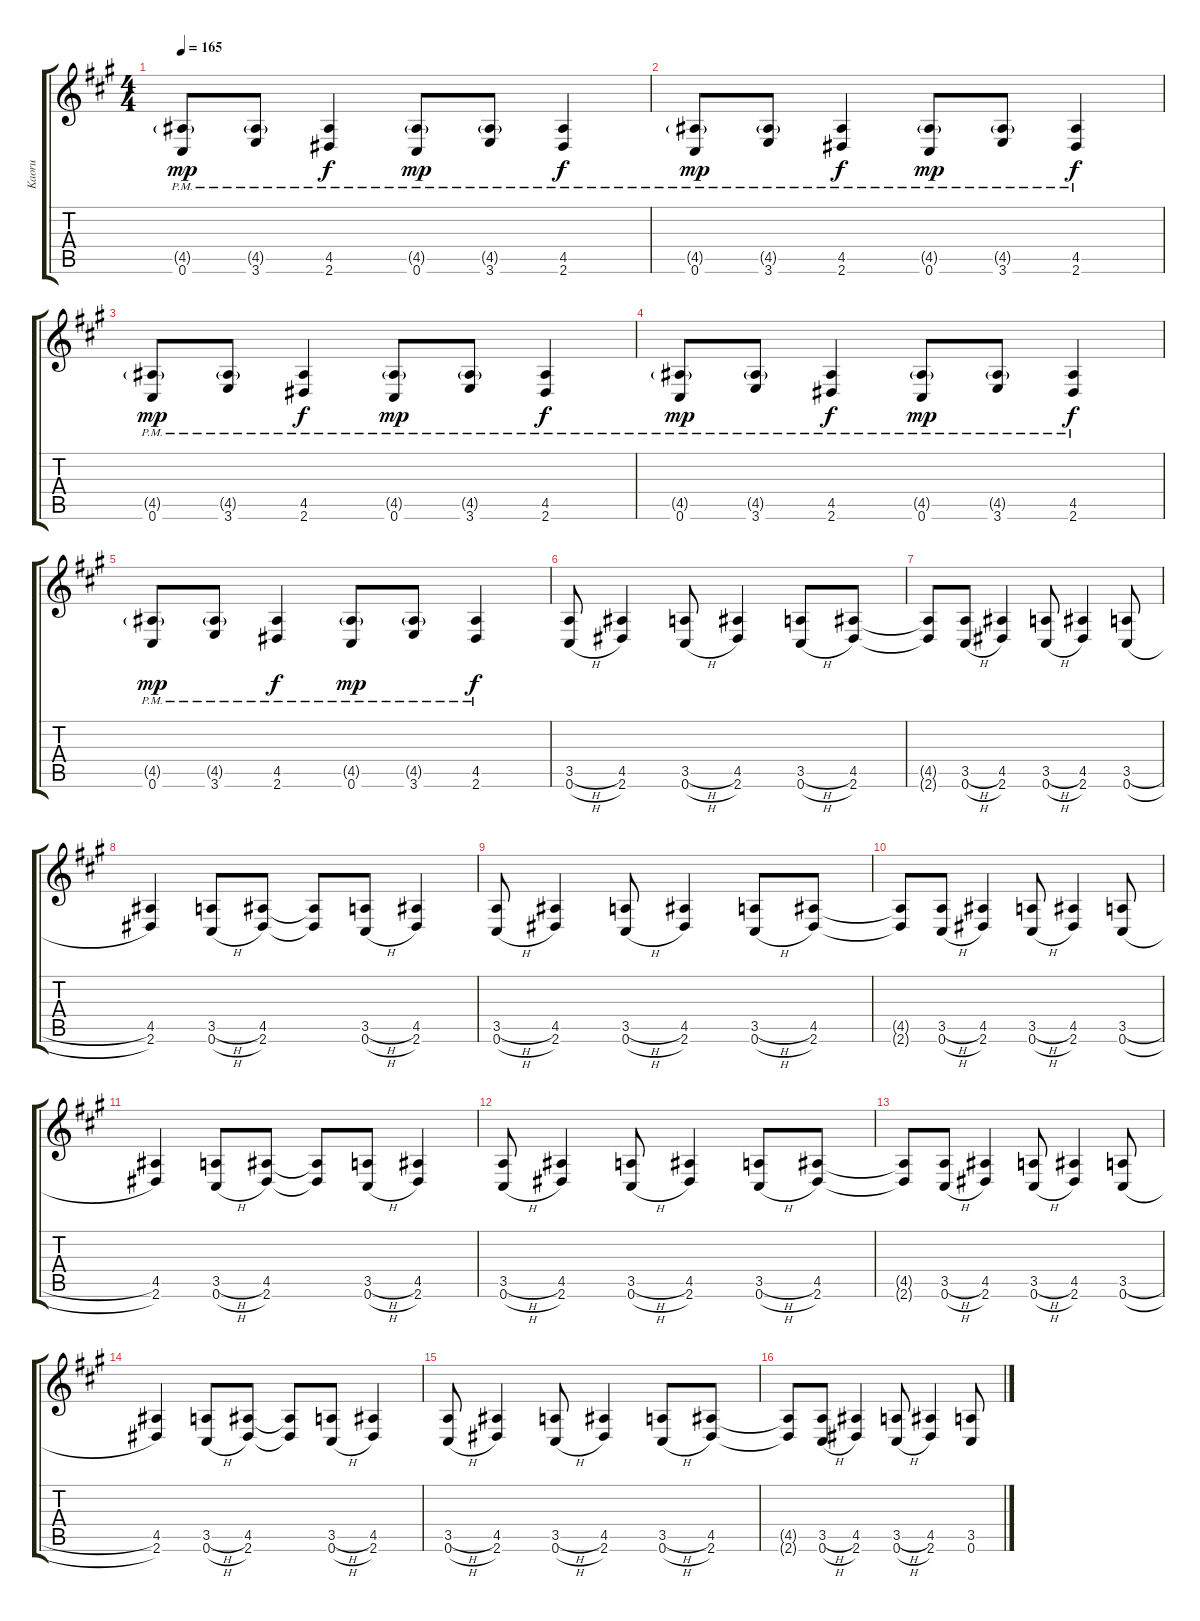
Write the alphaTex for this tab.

\track ("Kaoru" "Kaoru") {instrument overdrivenguitar}
\staff {score tabs}
\tuning (Db4 Ab3 E3 B2 Gb2 Db2) {hide}
\ts (4 4)
\tempo 165
\clef g2
\ks a
(4.5{g pm} 0.6{pm}).8{dy mp} (4.5{g pm} 3.6{pm}).8 (4.5{pm} 2.6{pm}).4{dy f} (4.5{g pm} 0.6{pm}).8{dy mp} (4.5{g pm} 3.6{pm}).8 (4.5{pm} 2.6{pm}).4{dy f} |
(4.5{g pm} 0.6{pm}).8{dy mp} (4.5{g pm} 3.6{pm}).8 (4.5{pm} 2.6{pm}).4{dy f} (4.5{g pm} 0.6{pm}).8{dy mp} (4.5{g pm} 3.6{pm}).8 (4.5{pm} 2.6{pm}).4{dy f} |
(4.5{g pm} 0.6{pm}).8{dy mp} (4.5{g pm} 3.6{pm}).8 (4.5{pm} 2.6{pm}).4{dy f} (4.5{g pm} 0.6{pm}).8{dy mp} (4.5{g pm} 3.6{pm}).8 (4.5{pm} 2.6{pm}).4{dy f} |
(4.5{g pm} 0.6{pm}).8{dy mp} (4.5{g pm} 3.6{pm}).8 (4.5{pm} 2.6{pm}).4{dy f} (4.5{g pm} 0.6{pm}).8{dy mp} (4.5{g pm} 3.6{pm}).8 (4.5{pm} 2.6{pm}).4{dy f} |
(4.5{g pm} 0.6{pm}).8{dy mp} (4.5{g pm} 3.6{pm}).8 (4.5{pm} 2.6{pm}).4{dy f} (4.5{g pm} 0.6{pm}).8{dy mp} (4.5{g pm} 3.6{pm}).8 (4.5{pm} 2.6{pm}).4{dy f} |
(3.5{h} 0.6{h}).8 (4.5 2.6).4 (3.5{h} 0.6{h}).8 (4.5 2.6).4 (3.5{h} 0.6{h}).8 (4.5 2.6).8 |
(4.5{t} 2.6{t}).8 (3.5{h} 0.6{h}).8 (4.5 2.6).4 (3.5{h} 0.6{h}).8 (4.5 2.6).4 (3.5{h} 0.6{h}).8 |
(4.5 2.6).4 (3.5{h} 0.6{h}).8 (4.5 2.6).8 (4.5{t} 2.6{t}).8 (3.5{h} 0.6{h}).8 (4.5 2.6).4 |
(3.5{h} 0.6{h}).8 (4.5 2.6).4 (3.5{h} 0.6{h}).8 (4.5 2.6).4 (3.5{h} 0.6{h}).8 (4.5 2.6).8 |
(4.5{t} 2.6{t}).8 (3.5{h} 0.6{h}).8 (4.5 2.6).4 (3.5{h} 0.6{h}).8 (4.5 2.6).4 (3.5{h} 0.6{h}).8 |
(4.5 2.6).4 (3.5{h} 0.6{h}).8 (4.5 2.6).8 (4.5{t} 2.6{t}).8 (3.5{h} 0.6{h}).8 (4.5 2.6).4 |
(3.5{h} 0.6{h}).8 (4.5 2.6).4 (3.5{h} 0.6{h}).8 (4.5 2.6).4 (3.5{h} 0.6{h}).8 (4.5 2.6).8 |
(4.5{t} 2.6{t}).8 (3.5{h} 0.6{h}).8 (4.5 2.6).4 (3.5{h} 0.6{h}).8 (4.5 2.6).4 (3.5{h} 0.6{h}).8 |
(4.5 2.6).4 (3.5{h} 0.6{h}).8 (4.5 2.6).8 (4.5{t} 2.6{t}).8 (3.5{h} 0.6{h}).8 (4.5 2.6).4 |
(3.5{h} 0.6{h}).8 (4.5 2.6).4 (3.5{h} 0.6{h}).8 (4.5 2.6).4 (3.5{h} 0.6{h}).8 (4.5 2.6).8 |
(4.5{t} 2.6{t}).8 (3.5{h} 0.6{h}).8 (4.5 2.6).4 (3.5{h} 0.6{h}).8 (4.5 2.6).4 (3.5{h} 0.6{h}).8
